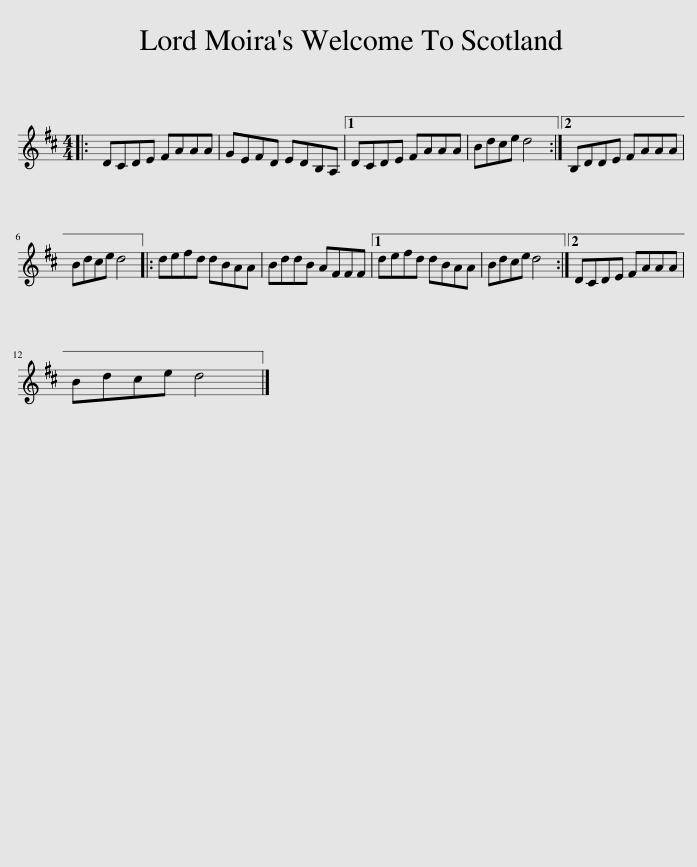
X:1
L:1/8
M:4/4
I:linebreak $
K:D
V:1 treble
V:1
|: DCDE FAAA | GEFD EDB,A, |1 DCDE FAAA | Bdce d4 :|2 B,DDE FAAA |$ %5
 Bdce d4 |: defd dBAA | BddB AFFF |1 defd dBAA | Bdce d4 :|2 %10
 DCDE FAAA |$ Bdce d4 |] %12
